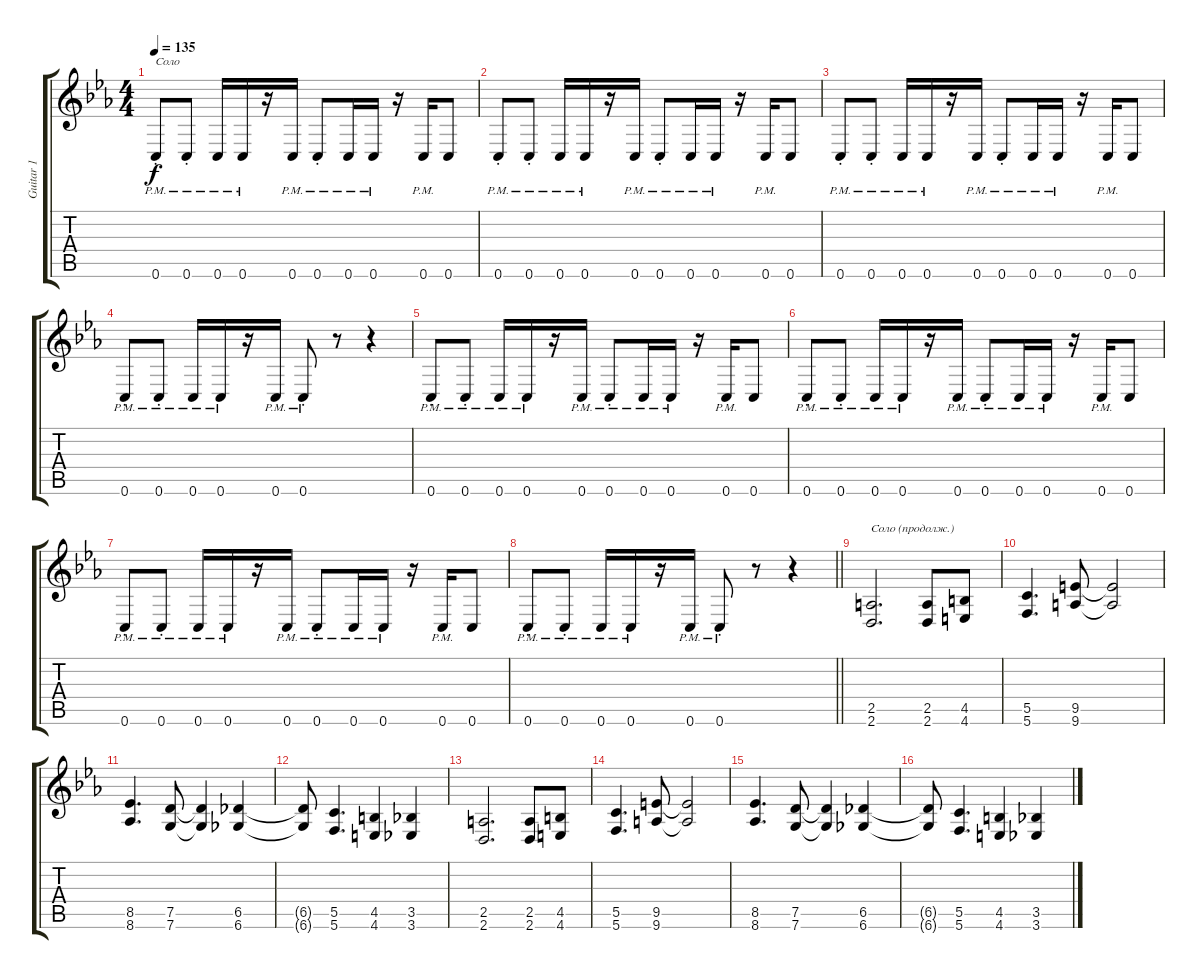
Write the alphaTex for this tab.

\track ("Guitar 1" "Guitar 1") {instrument distortionguitar}
\staff {score tabs}
\tuning (D4 A3 F3 C3 G2 C2) {hide}
\ts (4 4)
\tempo 135
\clef g2
\ks cminor
0.6{pm st}.8{txt "Соло" dy f} 0.6{pm st}.8 0.6{pm}.16 0.6{pm}.16 r.16 0.6{pm}.16 0.6{pm st}.8 0.6{pm}.16 0.6{pm}.16 r.16 0.6{pm}.16 0.6.8 |
0.6{pm st}.8 0.6{pm st}.8 0.6{pm}.16 0.6{pm}.16 r.16 0.6{pm}.16 0.6{pm st}.8 0.6{pm}.16 0.6{pm}.16 r.16 0.6{pm}.16 0.6.8 |
0.6{pm st}.8 0.6{pm st}.8 0.6{pm}.16 0.6{pm}.16 r.16 0.6{pm}.16 0.6{pm st}.8 0.6{pm}.16 0.6{pm}.16 r.16 0.6{pm}.16 0.6.8 |
0.6{pm st}.8 0.6{pm st}.8 0.6{pm}.16 0.6{pm}.16 r.16 0.6{pm}.16 0.6{pm st}.8 r.8 r.4 |
0.6{pm st}.8 0.6{pm st}.8 0.6{pm}.16 0.6{pm}.16 r.16 0.6{pm}.16 0.6{pm st}.8 0.6{pm}.16 0.6{pm}.16 r.16 0.6{pm}.16 0.6.8 |
0.6{pm st}.8 0.6{pm st}.8 0.6{pm}.16 0.6{pm}.16 r.16 0.6{pm}.16 0.6{pm st}.8 0.6{pm}.16 0.6{pm}.16 r.16 0.6{pm}.16 0.6.8 |
0.6{pm st}.8 0.6{pm st}.8 0.6{pm}.16 0.6{pm}.16 r.16 0.6{pm}.16 0.6{pm st}.8 0.6{pm}.16 0.6{pm}.16 r.16 0.6{pm}.16 0.6.8 |
\barLineRight lightlight
0.6{pm st}.8 0.6{pm st}.8 0.6{pm}.16 0.6{pm}.16 r.16 0.6{pm}.16 0.6{pm st}.8 r.8 r.4 |
(2.5 2.6).2{d txt "Соло (продолж.)"} (2.5 2.6).8 (4.5 4.6).8 |
(5.5 5.6).4{d} (9.5 9.6).8 (9.5{t} 9.6{t}).2 |
(8.5 8.6).4{d} (7.5 7.6).8 (7.5{t} 7.6{t}).4 (6.5 6.6).4 |
(6.5{t} 6.6{t}).8 (5.5 5.6).4{d} (4.5 4.6).4 (3.5 3.6).4 |
(2.5 2.6).2{d} (2.5 2.6).8 (4.5 4.6).8 |
(5.5 5.6).4{d} (9.5 9.6).8 (9.5{t} 9.6{t}).2 |
(8.5 8.6).4{d} (7.5 7.6).8 (7.5{t} 7.6{t}).4 (6.5 6.6).4 |
(6.5{t} 6.6{t}).8 (5.5 5.6).4{d} (4.5 4.6).4 (3.5 3.6).4
